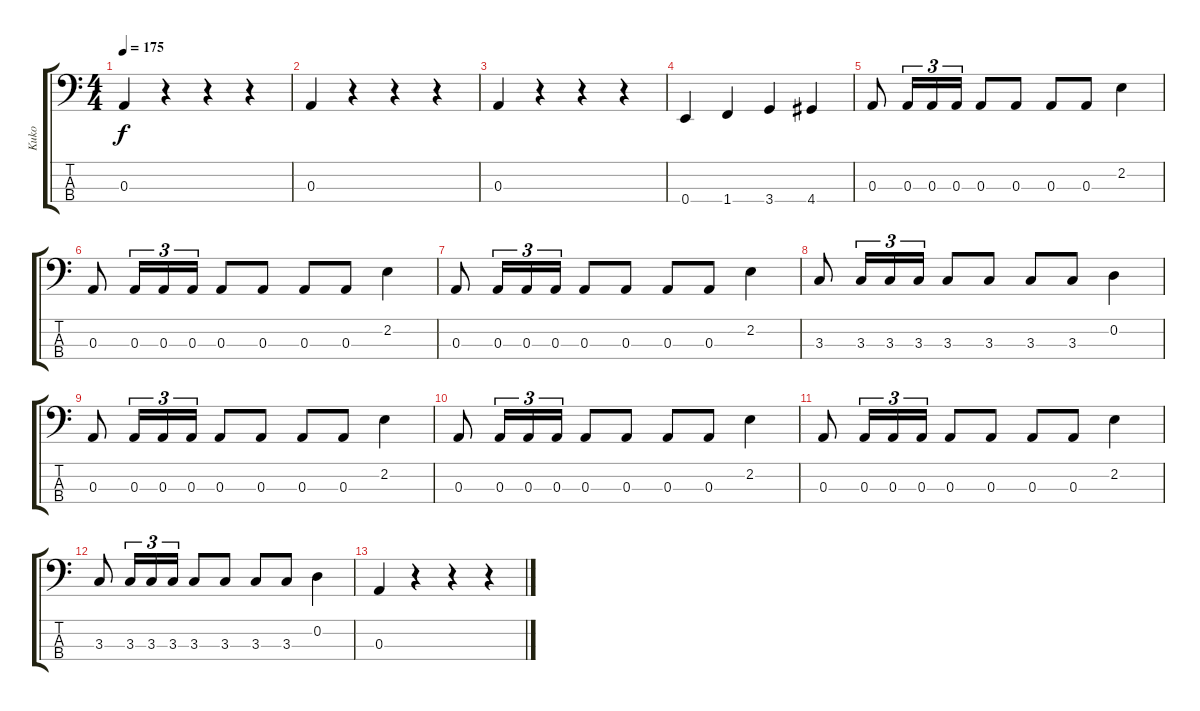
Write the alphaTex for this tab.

\track ("Kuko" "Kuko") {instrument electricbassfinger}
\staff {score tabs}
\tuning (G2 D2 A1 E1) {hide}
\ts (4 4)
\tempo 175
\clef f4
\ks c
0.3.4{dy f} r.4 r.4 r.4 |
0.3.4 r.4 r.4 r.4 |
0.3.4 r.4 r.4 r.4 |
0.4.4 1.4.4 3.4.4 4.4.4 |
0.3.8 0.3.16{tu (3 2)} 0.3.16{tu (3 2)} 0.3.16{tu (3 2)} 0.3.8 0.3.8 0.3.8 0.3.8 2.2.4 |
0.3.8 0.3.16{tu (3 2)} 0.3.16{tu (3 2)} 0.3.16{tu (3 2)} 0.3.8 0.3.8 0.3.8 0.3.8 2.2.4 |
0.3.8 0.3.16{tu (3 2)} 0.3.16{tu (3 2)} 0.3.16{tu (3 2)} 0.3.8 0.3.8 0.3.8 0.3.8 2.2.4 |
3.3.8 3.3.16{tu (3 2)} 3.3.16{tu (3 2)} 3.3.16{tu (3 2)} 3.3.8 3.3.8 3.3.8 3.3.8 0.2.4 |
0.3.8 0.3.16{tu (3 2)} 0.3.16{tu (3 2)} 0.3.16{tu (3 2)} 0.3.8 0.3.8 0.3.8 0.3.8 2.2.4 |
0.3.8 0.3.16{tu (3 2)} 0.3.16{tu (3 2)} 0.3.16{tu (3 2)} 0.3.8 0.3.8 0.3.8 0.3.8 2.2.4 |
0.3.8 0.3.16{tu (3 2)} 0.3.16{tu (3 2)} 0.3.16{tu (3 2)} 0.3.8 0.3.8 0.3.8 0.3.8 2.2.4 |
3.3.8 3.3.16{tu (3 2)} 3.3.16{tu (3 2)} 3.3.16{tu (3 2)} 3.3.8 3.3.8 3.3.8 3.3.8 0.2.4 |
0.3.4 r.4 r.4 r.4
